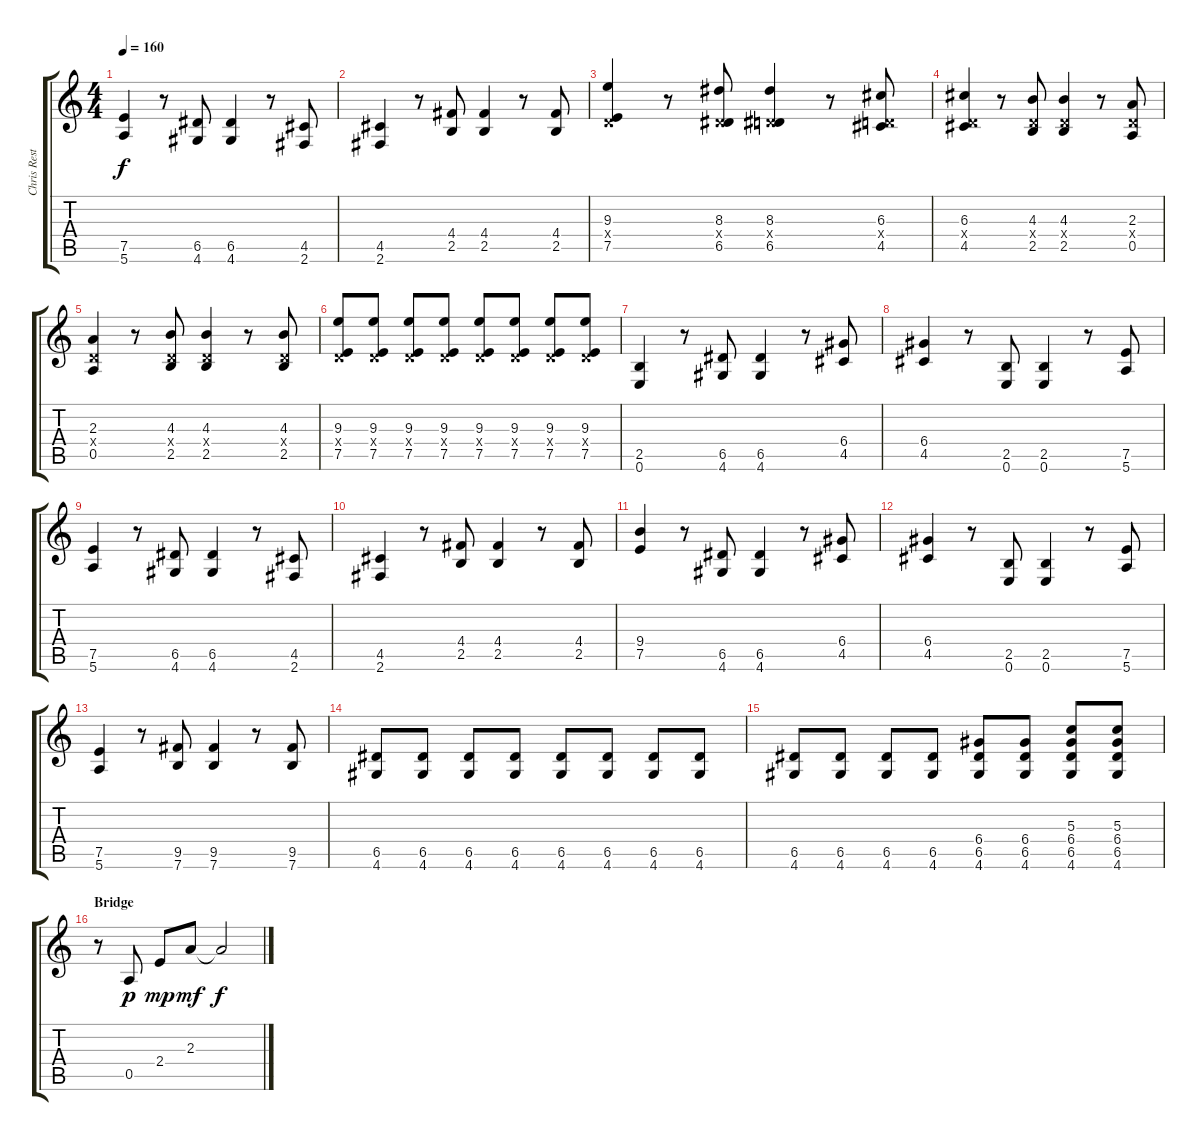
\track ("Chris Rest" "Chris Rest") {instrument distortionguitar}
\staff {score tabs}
\tuning (E4 B3 G3 D3 A2 E2) {hide}
\ts (4 4)
\tempo 160
\clef g2
\ks c
(7.5 5.6).4{dy f} r.8 (6.5 4.6).8 (6.5 4.6).4 r.8 (4.5 2.6).8 |
(4.5 2.6).4 r.8 (4.4 2.5).8 (4.4 2.5).4 r.8 (4.4 2.5).8 |
(9.3 0.4{x} 7.5).4 r.8 (8.3 0.4{x} 6.5).8 (8.3 0.4{x} 6.5).4 r.8 (6.3 0.4{x} 4.5).8 |
(6.3 0.4{x} 4.5).4 r.8 (4.3 0.4{x} 2.5).8 (4.3 0.4{x} 2.5).4 r.8 (2.3 0.4{x} 0.5).8 |
(2.3 0.4{x} 0.5).4 r.8 (4.3 0.4{x} 2.5).8 (4.3 0.4{x} 2.5).4 r.8 (4.3 0.4{x} 2.5).8 |
(9.3 0.4{x} 7.5).8 (9.3 0.4{x} 7.5).8{instrument electricguitarmuted} (9.3 0.4{x} 7.5).8 (9.3 0.4{x} 7.5).8 (9.3 0.4{x} 7.5).8 (9.3 0.4{x} 7.5).8 (9.3 0.4{x} 7.5).8 (9.3 0.4{x} 7.5).8 |
(2.5 0.6).4{instrument distortionguitar} r.8 (6.5 4.6).8 (6.5 4.6).4 r.8 (6.4 4.5).8 |
(6.4 4.5).4 r.8 (2.5 0.6).8 (2.5 0.6).4 r.8 (7.5 5.6).8 |
(7.5 5.6).4 r.8 (6.5 4.6).8 (6.5 4.6).4 r.8 (4.5 2.6).8 |
(4.5 2.6).4 r.8 (4.4 2.5).8 (4.4 2.5).4 r.8 (4.4 2.5).8 |
(9.4 7.5).4 r.8 (6.5 4.6).8 (6.5 4.6).4 r.8 (6.4 4.5).8 |
(6.4 4.5).4 r.8 (2.5 0.6).8 (2.5 0.6).4 r.8 (7.5 5.6).8 |
(7.5 5.6).4 r.8 (9.5 7.6).8 (9.5 7.6).4 r.8 (9.5 7.6).8 |
(6.5 4.6).8 (6.5 4.6).8{instrument electricguitarmuted} (6.5 4.6).8 (6.5 4.6).8 (6.5 4.6).8 (6.5 4.6).8 (6.5 4.6).8 (6.5 4.6).8 |
(6.5 4.6).8{instrument distortionguitar} (6.5 4.6).8 (6.5 4.6).8 (6.5 4.6).8 (6.4 6.5 4.6).8 (6.4 6.5 4.6).8 (5.3 6.4 6.5 4.6).8 (5.3 6.4 6.5 4.6).8 |
\section ("" "Bridge")
r.8 0.5.8{dy p} 2.4.8{dy mp} 2.3.8{dy mf} 2.3{t}.2{dy f}
